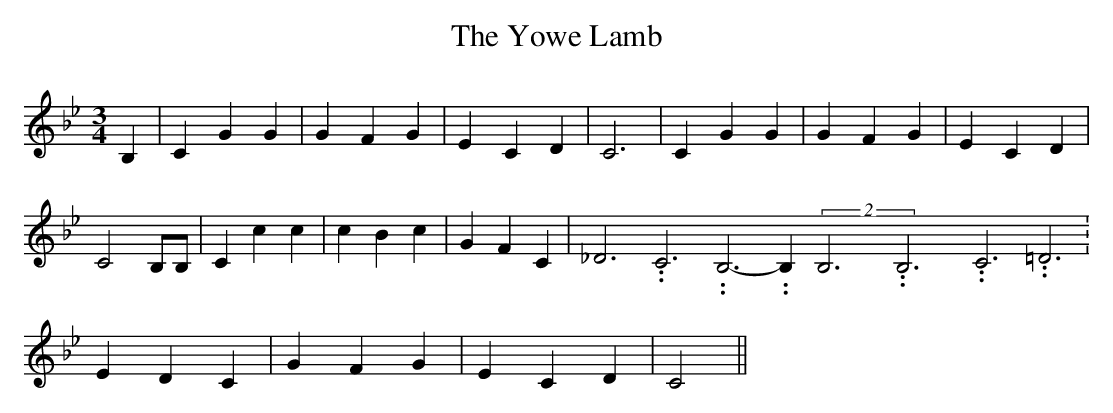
X:1
T:The Yowe Lamb
M:3/4
L:1/4
K:Bb
 B,| C G G| G F G| E- C D| C3| C G G| G F G| E C D| C2 B,/2B,/2| C c c|\
 c B c| G F C| _D3.99999962500005/11.9999985000002 C3.99999962500005/11.9999985000002 B,3.99999962500005/11.9999985000002- B,(2B,3.99999962500005/11.9999985000002B,3.99999962500005/11.9999985000002C3.99999962500005/11.9999985000002 =D3.99999962500005/11.9999985000002|\
 E D C| G F G| E C D| C2||
